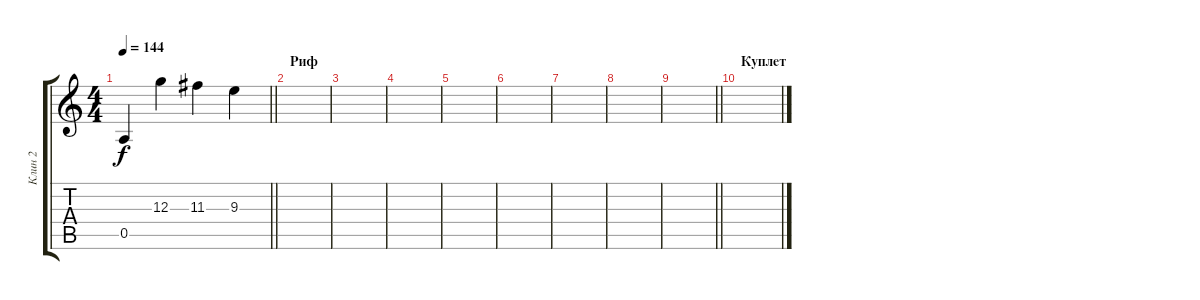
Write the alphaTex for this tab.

\track ("Клин 2" "Клин 2") {instrument electricguitarclean}
\staff {score tabs}
\tuning (E4 B3 G3 D3 A2 E2) {hide}
\ts (4 4)
\tempo 144
\clef g2
\barLineRight lightlight
\ks c
0.5.4{dy f} 12.3.4 11.3.4 9.3.4 |
\section ("" "Риф")
|
|
|
|
|
|
|
\barLineRight lightlight
|
\section ("" "Куплет")
